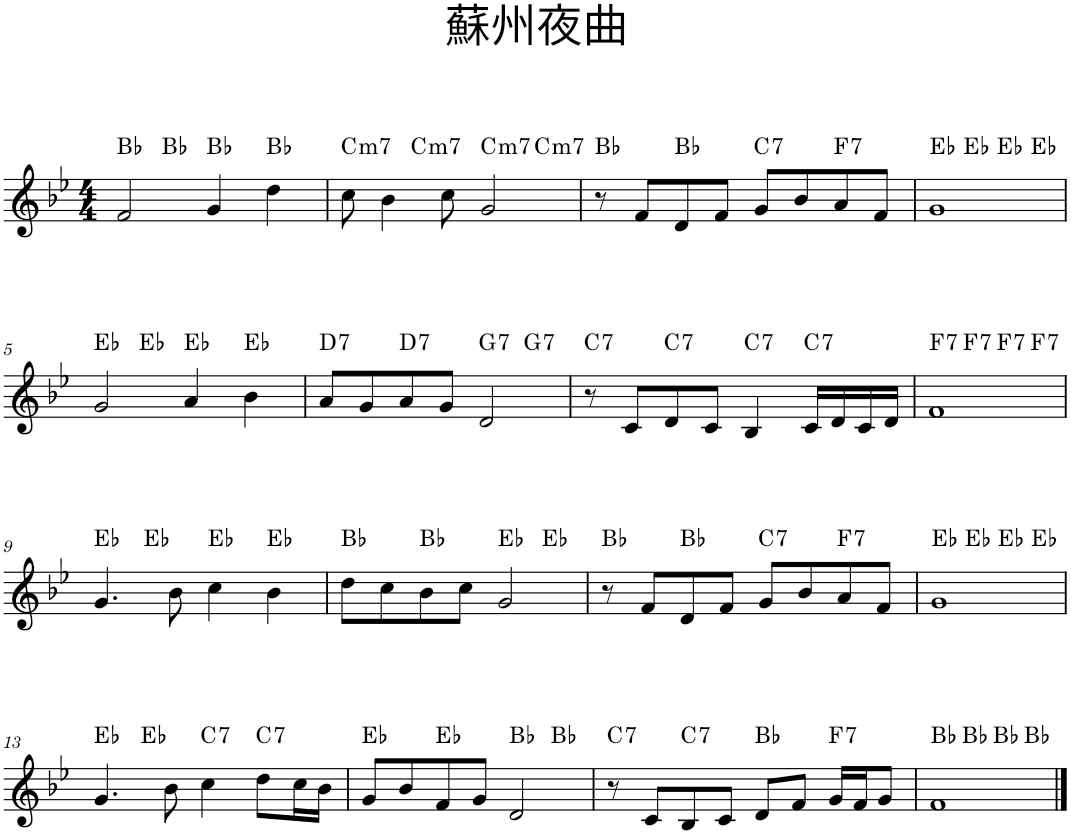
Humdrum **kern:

**kern	**harte
*part1	*part1
*staff1	*
*I"Piano	*
*I'Pno.	*
*clefG2	*
*k[b-e-]	*
*M4/4	*
=1	=1
*^	*
2f/	4ryy	Bb:maj
.	2.ryy	Bb:maj
4g/	.	Bb:maj
4dd\	.	Bb:maj
=2	=2	=2
!	!	!LO:H:kt=m7
*	*^	*
8cc\	4ryy	2.ryy	C:min7
4b-\	.	.	.
!	!	!	!LO:H:kt=m7
.	2.ryy	.	C:min7
8cc\	.	.	.
!	!	!	!LO:H:kt=m7
2g/	.	.	C:min7
!	!	!	!LO:H:kt=m7
.	.	4ryy	C:min7
*v	*v	*v	*
=3	=3
8r	Bb:maj
8f/L	.
8d/	Bb:maj
8f/J	.
!	!LO:H:kt=7
8g/L	C:7
8b-/	.
!	!LO:H:kt=7
8a/	F:7
8f/J	.
=4	=4
*^	*
*	*^	*
*	*	*^	*
1g	4ryy	2ryy	2.ryy	Eb:maj
.	2.ryy	.	.	Eb:maj
.	.	2ryy	.	Eb:maj
.	.	.	4ryy	Eb:maj
*	*v	*v	*v	*
!!LO:LB:g=z
=5	=5	=5
2g/	4ryy	Eb:maj
.	2.ryy	Eb:maj
4a/	.	Eb:maj
4b-\	.	Eb:maj
=6	=6	=6
!	!	!LO:H:kt=7
8a/L	2.ryy	D:7
8g/	.	.
!	!	!LO:H:kt=7
8a/	.	D:7
8g/J	.	.
!	!	!LO:H:kt=7
2d/	.	G:7
!	!	!LO:H:kt=7
.	4ryy	G:7
=7	=7	=7
!	!	!LO:H:kt=7
*v	*v	*
8r	C:7
8c/L	.
!	!LO:H:kt=7
8d/	C:7
8c/J	.
!	!LO:H:kt=7
4B-/	C:7
!	!LO:H:kt=7
16c/LL	C:7
16d/	.
16c/	.
16d/JJ	.
=8	=8
!	!LO:H:kt=7
*^	*
*	*^	*
*	*	*^	*
1f	4ryy	2ryy	2.ryy	F:7
!	!	!	!	!LO:H:kt=7
.	2.ryy	.	.	F:7
!	!	!	!	!LO:H:kt=7
.	.	2ryy	.	F:7
!	!	!	!	!LO:H:kt=7
.	.	.	4ryy	F:7
*	*v	*v	*v	*
!!LO:LB:g=z
=9	=9	=9
4.g/	4ryy	Eb:maj
.	2.ryy	Eb:maj
8b-\	.	.
4cc\	.	Eb:maj
4b-\	.	Eb:maj
=10	=10	=10
8dd\L	2.ryy	Bb:maj
8cc\	.	.
8b-\	.	Bb:maj
8cc\J	.	.
2g/	.	Eb:maj
.	4ryy	Eb:maj
*v	*v	*
=11	=11
8r	Bb:maj
8f/L	.
8d/	Bb:maj
8f/J	.
!	!LO:H:kt=7
8g/L	C:7
8b-/	.
!	!LO:H:kt=7
8a/	F:7
8f/J	.
=12	=12
*^	*
*	*^	*
*	*	*^	*
1g	4ryy	2ryy	2.ryy	Eb:maj
.	2.ryy	.	.	Eb:maj
.	.	2ryy	.	Eb:maj
.	.	.	4ryy	Eb:maj
*	*v	*v	*v	*
!!LO:LB:g=z
=13	=13	=13
4.g/	4ryy	Eb:maj
.	2.ryy	Eb:maj
8b-\	.	.
!	!	!LO:H:kt=7
4cc\	.	C:7
!	!	!LO:H:kt=7
8dd\L	.	C:7
16cc\L	.	.
16b-\JJ	.	.
=14	=14	=14
8g/L	2.ryy	Eb:maj
8b-/	.	.
8f/	.	Eb:maj
8g/J	.	.
2d/	.	Bb:maj
.	4ryy	Bb:maj
=15	=15	=15
!	!	!LO:H:kt=7
*v	*v	*
8r	C:7
8c/L	.
!	!LO:H:kt=7
8B-/	C:7
8c/J	.
8d/L	Bb:maj
8f/J	.
!	!LO:H:kt=7
16g/LL	F:7
16f/J	.
8g/J	.
=16	=16
*^	*
*	*^	*
*	*	*^	*
1f	4ryy	2ryy	2.ryy	Bb:maj
.	2.ryy	.	.	Bb:maj
.	.	2ryy	.	Bb:maj
.	.	.	4ryy	Bb:maj
*v	*v	*v	*v	*
==	==
*-	*-
